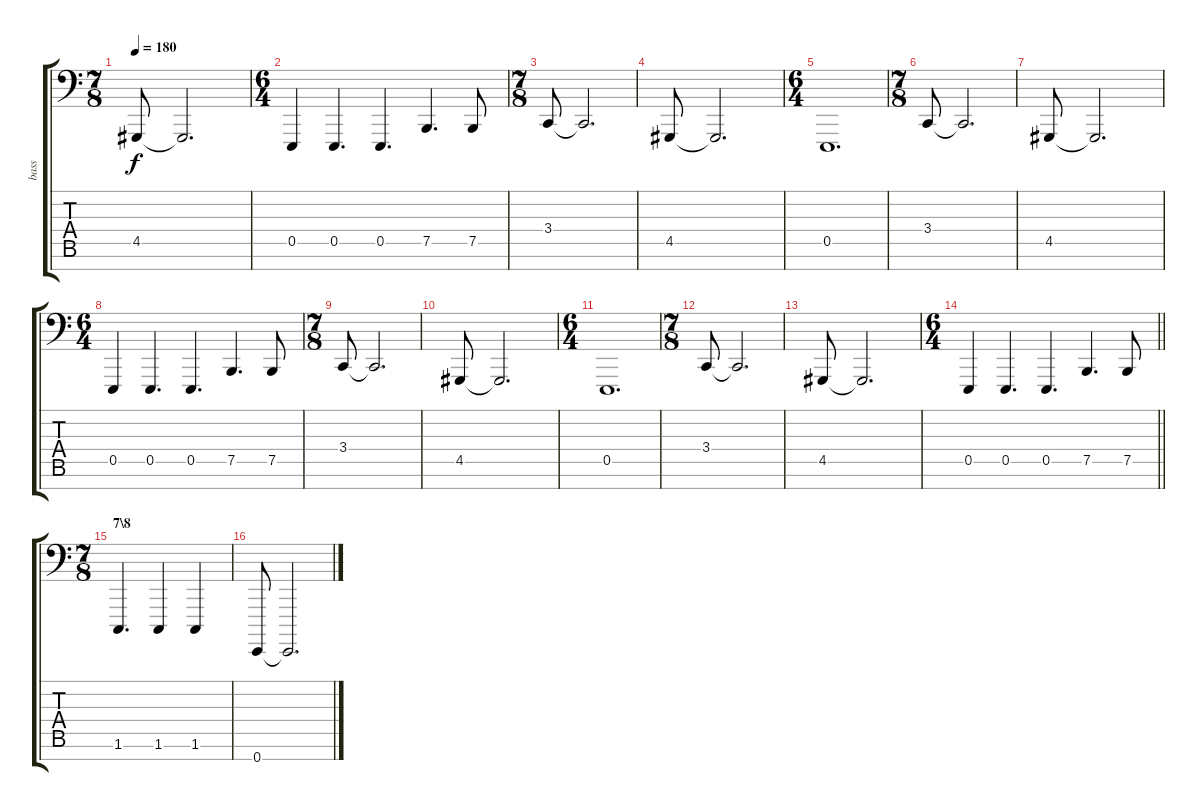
\track ("bass" "bass") {instrument lead2sawtooth}
\staff {score tabs}
\tuning (B2 Gb2 D2 A1 E1 B0 E0) {hide}
\ts (7 8)
\tempo 180
\clef f4
\ks c
4.5.8{dy f} 4.5{t}.2{d} |
\ts (6 4)
0.5.4 0.5.4{d} 0.5.4{d} 7.5.4{d} 7.5.8 |
\ts (7 8)
3.4.8 3.4{t}.2{d} |
4.5.8 4.5{t}.2{d} |
\ts (6 4)
0.5.1{d} |
\ts (7 8)
3.4.8 3.4{t}.2{d} |
4.5.8 4.5{t}.2{d} |
\ts (6 4)
0.5.4 0.5.4{d} 0.5.4{d} 7.5.4{d} 7.5.8 |
\ts (7 8)
3.4.8 3.4{t}.2{d} |
4.5.8 4.5{t}.2{d} |
\ts (6 4)
0.5.1{d} |
\ts (7 8)
3.4.8 3.4{t}.2{d} |
4.5.8 4.5{t}.2{d} |
\ts (6 4)
\barLineRight lightlight
0.5.4 0.5.4{d} 0.5.4{d} 7.5.4{d} 7.5.8 |
\ts (7 8)
\section ("" "7\\8")
1.6.4{d volume 16 instrument electricbassfinger} 1.6.4 1.6.4 |
0.7.8 0.7{t}.2{d}
